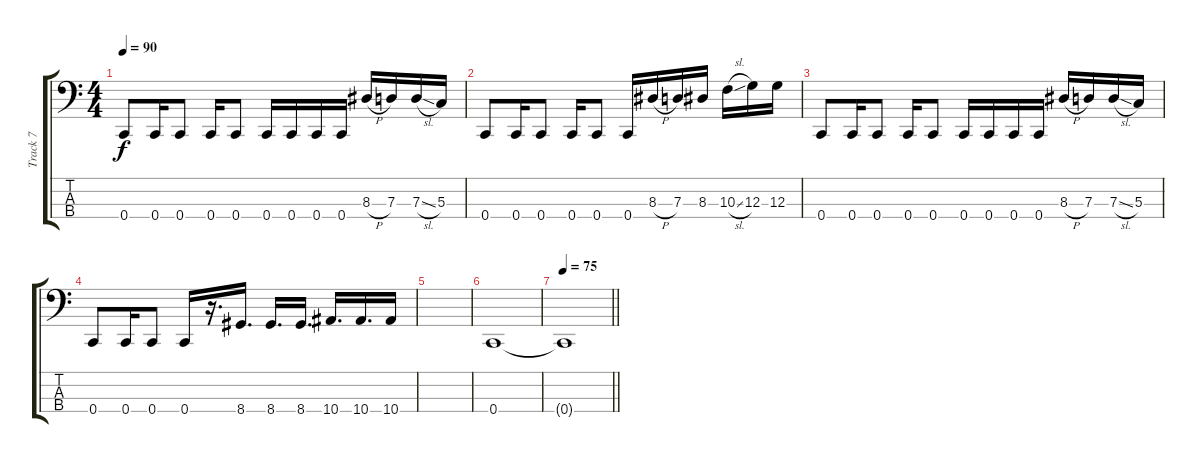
\track ("Track 7" "Track 7") {instrument electricbassfinger}
\staff {score tabs}
\tuning (F2 C2 G1 C1) {hide}
\ts (4 4)
\tempo 90
\clef f4
\ks c
0.4.8{dy f} 0.4.16 0.4.8 0.4.16 0.4.8 0.4.16 0.4.16 0.4.16 0.4.16 8.3{h}.16 7.3.16 7.3{sl}.16 5.3.16 |
0.4.8 0.4.16 0.4.8 0.4.16 0.4.8 0.4.16 8.3{h}.16 7.3.16 8.3.16 10.3{sl}.16 12.3.16 12.3.16 |
0.4.8 0.4.16 0.4.8 0.4.16 0.4.8 0.4.16 0.4.16 0.4.16 0.4.16 8.3{h}.16 7.3.16 7.3{sl}.16 5.3.16 |
0.4.8 0.4.16 0.4.8 0.4.16 r.16{d} 8.4.16{d} 8.4.16{d} 8.4.16{d} 10.4.16{d} 10.4.16{d} 10.4.16 |
|
0.4.1 |
\tempo 75
\barLineRight lightlight
0.4{t}.1
